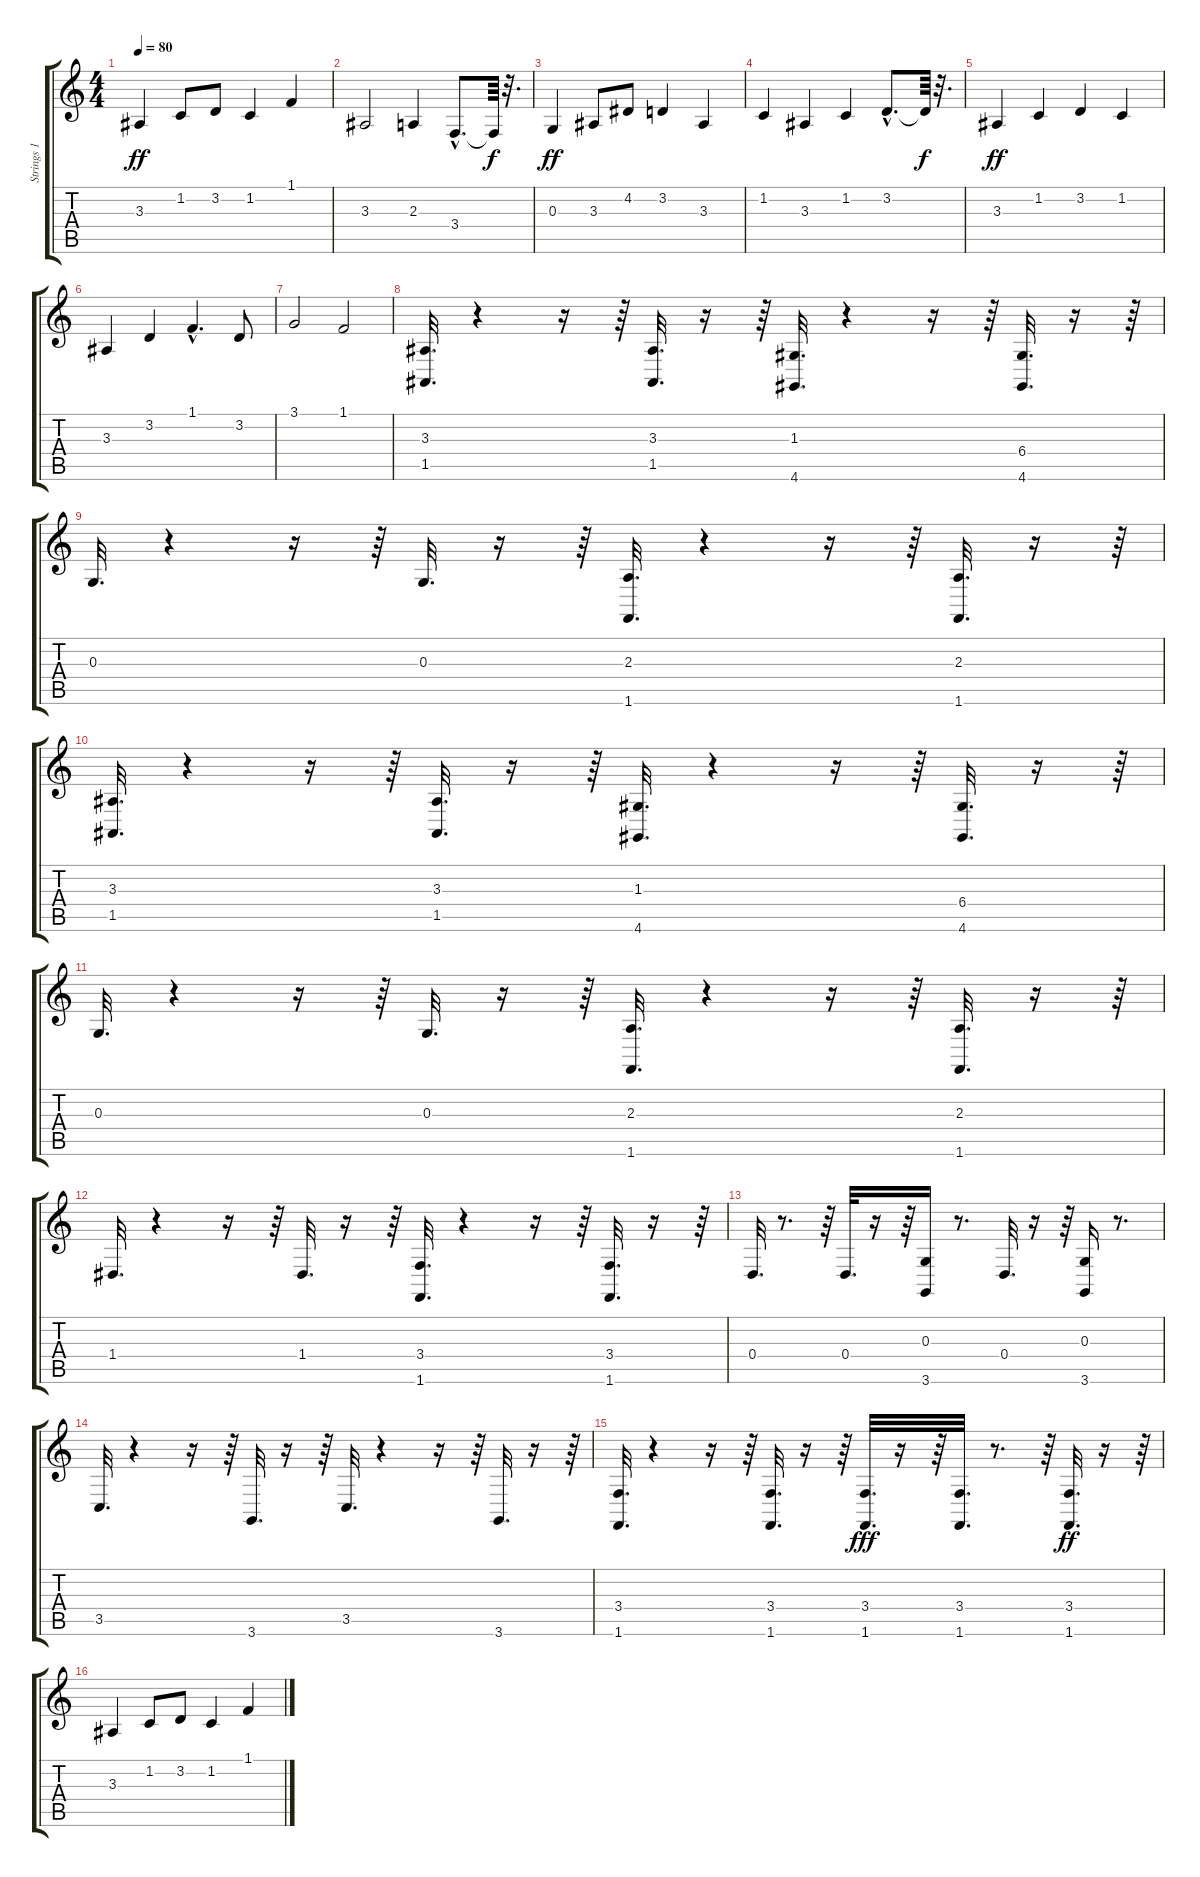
\track ("Strings 1" "Strings 1") {instrument stringensemble2}
\staff {score tabs}
\tuning (E4 B3 G3 D3 A2 E2) {hide}
\ts (4 4)
\tempo 80
\clef g2
\ks c
3.3.4{dy ff} 1.2.8 3.2.8 1.2.4 1.1.4 |
3.3.2 2.3.4 3.4{hac}.8{d} 3.4{t}.64{dy f} r.32{d} |
0.3.4{dy ff} 3.3.8 4.2.8 3.2.4 3.3.4 |
1.2.4 3.3.4 1.2.4 3.2{hac}.8{d} 3.2{t}.64{dy f} r.32{d} |
3.3.4{dy ff} 1.2.4 3.2.4 1.2.4 |
3.3.4 3.2.4 1.1{hac}.4{d} 3.2.8 |
3.1.2 1.1.2 |
(3.3 1.5).32{d} r.4 r.16 r.64 (3.3 1.5).32{d} r.16 r.64 (1.3 4.6).32{d} r.4 r.16 r.64 (6.4 4.6).32{d} r.16 r.64 |
0.3.32{d} r.4 r.16 r.64 0.3.32{d} r.16 r.64 (2.3 1.6).32{d} r.4 r.16 r.64 (2.3 1.6).32{d} r.16 r.64 |
(3.3 1.5).32{d} r.4 r.16 r.64 (3.3 1.5).32{d} r.16 r.64 (1.3 4.6).32{d} r.4 r.16 r.64 (6.4 4.6).32{d} r.16 r.64 |
0.3.32{d} r.4 r.16 r.64 0.3.32{d} r.16 r.64 (2.3 1.6).32{d} r.4 r.16 r.64 (2.3 1.6).32{d} r.16 r.64 |
1.4.32{d} r.4 r.16 r.64 1.4.32{d} r.16 r.64 (3.4 1.6).32{d} r.4 r.16 r.64 (3.4 1.6).32{d} r.16 r.64 |
0.4.32{d} r.8{d} r.64 0.4.32{d} r.16 r.64 (0.3 3.6).16 r.8{d} 0.4.32{d} r.16 r.64 (0.3 3.6).16 r.8{d} |
3.5.32{d} r.4 r.16 r.64 3.6.32{d} r.16 r.64 3.5.32{d} r.4 r.16 r.64 3.6.32{d} r.16 r.64 |
(3.4 1.6).32{d} r.4 r.16 r.64 (3.4 1.6).32{d} r.16 r.64 (3.4 1.6).32{d dy fff} r.16 r.64 (3.4 1.6).32{d} r.8{d} r.64 (3.4 1.6).32{d dy ff} r.16 r.64 |
3.3.4 1.2.8 3.2.8 1.2.4 1.1.4
